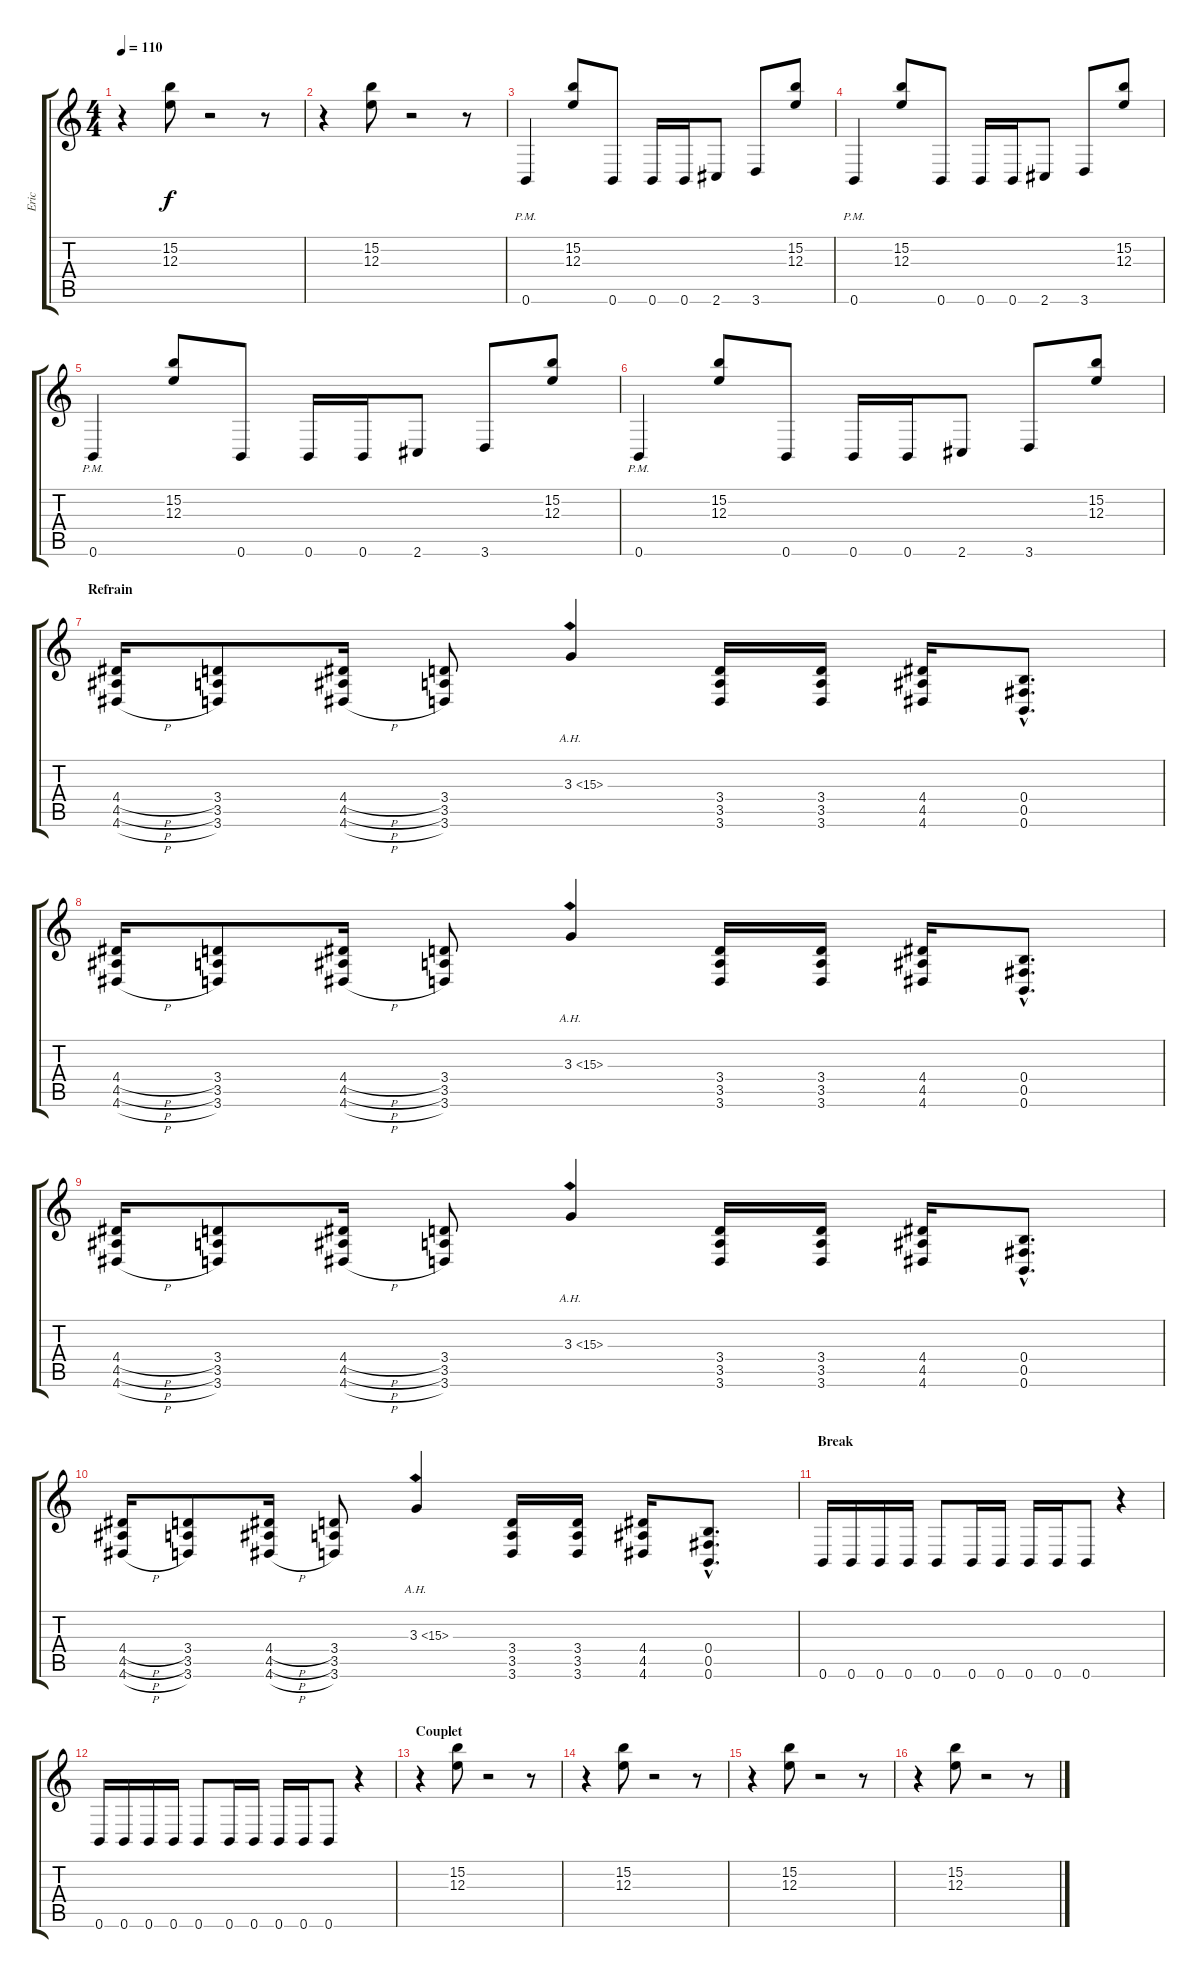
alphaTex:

\track ("Eric" "Eric") {instrument overdrivenguitar}
\staff {score tabs}
\tuning (Db4 Ab3 E3 B2 Gb2 B1) {hide}
\ts (4 4)
\tempo 110
\clef g2
\ks c
r.4{dy f} (15.2 12.3).8 r.2 r.8 |
r.4 (15.2 12.3).8 r.2 r.8 |
0.6{pm}.4 (15.2 12.3).8 0.6.8 0.6.16 0.6.16 2.6.8 3.6.8 (15.2 12.3).8 |
0.6{pm}.4 (15.2 12.3).8 0.6.8 0.6.16 0.6.16 2.6.8 3.6.8 (15.2 12.3).8 |
0.6{pm}.4 (15.2 12.3).8 0.6.8 0.6.16 0.6.16 2.6.8 3.6.8 (15.2 12.3).8 |
0.6{pm}.4 (15.2 12.3).8 0.6.8 0.6.16 0.6.16 2.6.8 3.6.8 (15.2 12.3).8 |
\section ("" "Refrain")
(4.4{h} 4.5{h} 4.6{h}).16 (3.4 3.5 3.6).8 (4.4{h} 4.5{h} 4.6{h}).16 (3.4 3.5 3.6).8 3.3{ah 12}.4 (3.4 3.5 3.6).16 (3.4 3.5 3.6).16 (4.4 4.5 4.6).16 (0.4{hac} 0.5{hac} 0.6{hac}).8{d} |
(4.4{h} 4.5{h} 4.6{h}).16 (3.4 3.5 3.6).8 (4.4{h} 4.5{h} 4.6{h}).16 (3.4 3.5 3.6).8 3.3{ah 12}.4 (3.4 3.5 3.6).16 (3.4 3.5 3.6).16 (4.4 4.5 4.6).16 (0.4{hac} 0.5{hac} 0.6{hac}).8{d} |
(4.4{h} 4.5{h} 4.6{h}).16 (3.4 3.5 3.6).8 (4.4{h} 4.5{h} 4.6{h}).16 (3.4 3.5 3.6).8 3.3{ah 12}.4 (3.4 3.5 3.6).16 (3.4 3.5 3.6).16 (4.4 4.5 4.6).16 (0.4{hac} 0.5{hac} 0.6{hac}).8{d} |
(4.4{h} 4.5{h} 4.6{h}).16 (3.4 3.5 3.6).8 (4.4{h} 4.5{h} 4.6{h}).16 (3.4 3.5 3.6).8 3.3{ah 12}.4 (3.4 3.5 3.6).16 (3.4 3.5 3.6).16 (4.4 4.5 4.6).16 (0.4{hac} 0.5{hac} 0.6{hac}).8{d} |
\section ("" "Break")
0.6.16 0.6.16 0.6.16 0.6.16 0.6.8 0.6.16 0.6.16 0.6.16 0.6.16 0.6.8 r.4 |
0.6.16 0.6.16 0.6.16 0.6.16 0.6.8 0.6.16 0.6.16 0.6.16 0.6.16 0.6.8 r.4 |
\section ("" "Couplet")
r.4 (15.2 12.3).8 r.2 r.8 |
r.4 (15.2 12.3).8 r.2 r.8 |
r.4 (15.2 12.3).8 r.2 r.8 |
r.4 (15.2 12.3).8 r.2 r.8
